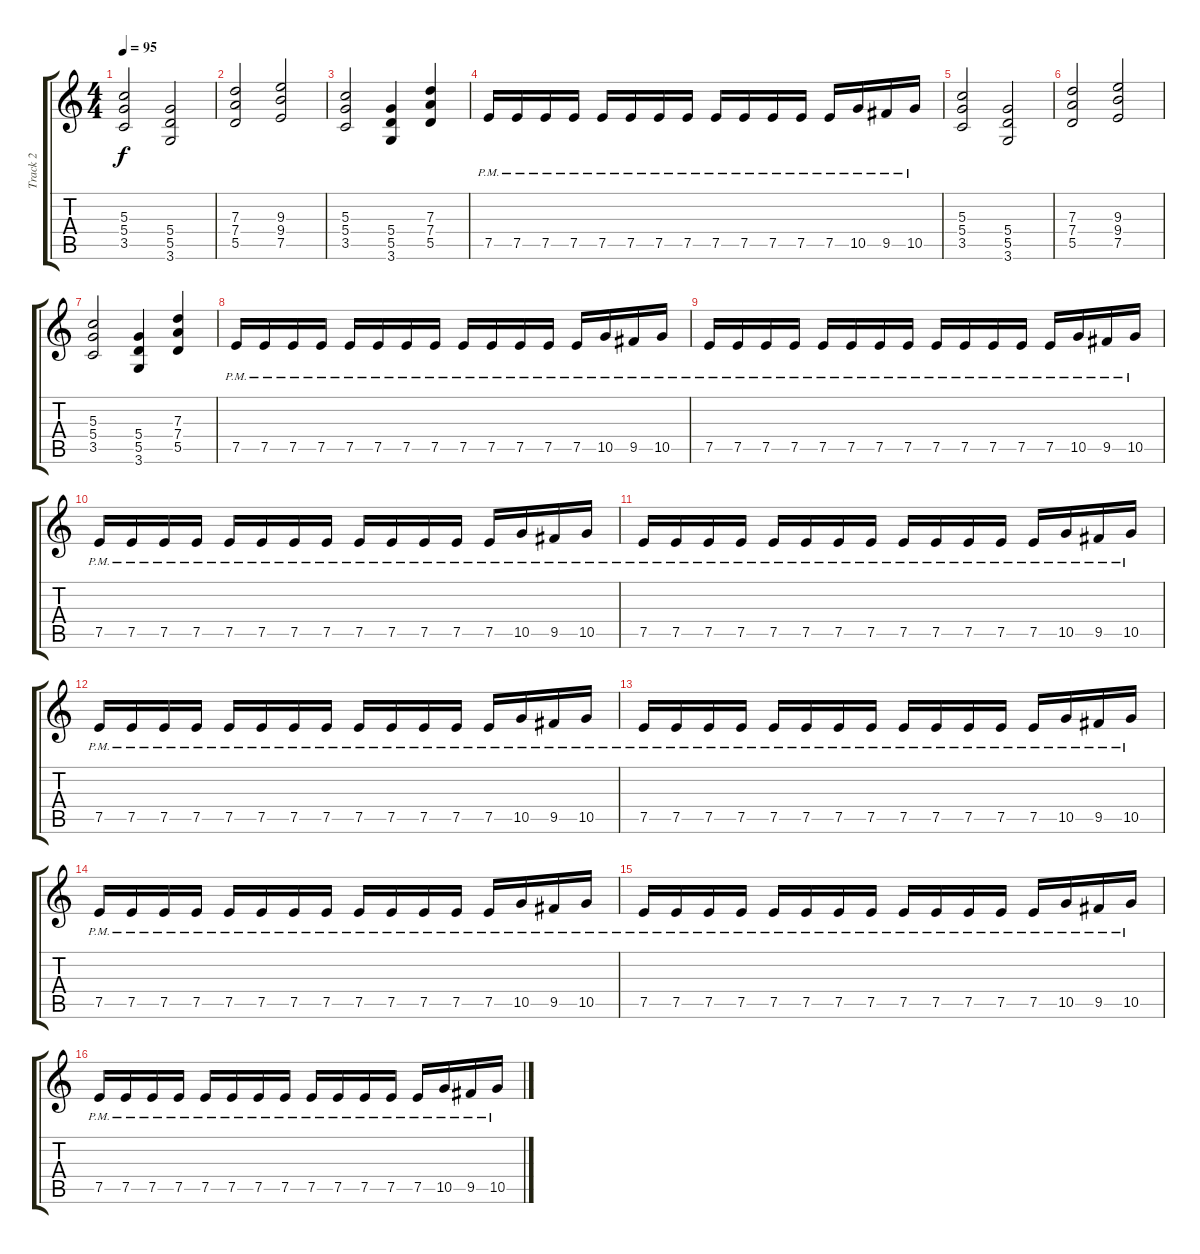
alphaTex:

\track ("Track 2" "Track 2") {instrument electricguitarclean}
\staff {score tabs}
\tuning (E4 B3 G3 D3 A2 E2) {hide}
\ts (4 4)
\tempo 95
\clef g2
\ks c
(5.3 5.4 3.5).2{dy f} (5.4 5.5 3.6).2 |
(7.3 7.4 5.5).2 (9.3 9.4 7.5).2 |
(5.3 5.4 3.5).2 (5.4 5.5 3.6).4 (7.3 7.4 5.5).4 |
7.5{pm}.16 7.5{pm}.16 7.5{pm}.16 7.5{pm}.16 7.5{pm}.16 7.5{pm}.16 7.5{pm}.16 7.5{pm}.16 7.5{pm}.16 7.5{pm}.16 7.5{pm}.16 7.5{pm}.16 7.5{pm}.16 10.5{pm}.16 9.5{pm}.16 10.5{pm}.16 |
(5.3 5.4 3.5).2 (5.4 5.5 3.6).2 |
(7.3 7.4 5.5).2 (9.3 9.4 7.5).2 |
(5.3 5.4 3.5).2 (5.4 5.5 3.6).4 (7.3 7.4 5.5).4 |
7.5{pm}.16 7.5{pm}.16 7.5{pm}.16 7.5{pm}.16 7.5{pm}.16 7.5{pm}.16 7.5{pm}.16 7.5{pm}.16 7.5{pm}.16 7.5{pm}.16 7.5{pm}.16 7.5{pm}.16 7.5{pm}.16 10.5{pm}.16 9.5{pm}.16 10.5{pm}.16 |
7.5{pm}.16 7.5{pm}.16 7.5{pm}.16 7.5{pm}.16 7.5{pm}.16 7.5{pm}.16 7.5{pm}.16 7.5{pm}.16 7.5{pm}.16 7.5{pm}.16 7.5{pm}.16 7.5{pm}.16 7.5{pm}.16 10.5{pm}.16 9.5{pm}.16 10.5{pm}.16 |
7.5{pm}.16 7.5{pm}.16 7.5{pm}.16 7.5{pm}.16 7.5{pm}.16 7.5{pm}.16 7.5{pm}.16 7.5{pm}.16 7.5{pm}.16 7.5{pm}.16 7.5{pm}.16 7.5{pm}.16 7.5{pm}.16 10.5{pm}.16 9.5{pm}.16 10.5{pm}.16 |
7.5{pm}.16 7.5{pm}.16 7.5{pm}.16 7.5{pm}.16 7.5{pm}.16 7.5{pm}.16 7.5{pm}.16 7.5{pm}.16 7.5{pm}.16 7.5{pm}.16 7.5{pm}.16 7.5{pm}.16 7.5{pm}.16 10.5{pm}.16 9.5{pm}.16 10.5{pm}.16 |
7.5{pm}.16 7.5{pm}.16 7.5{pm}.16 7.5{pm}.16 7.5{pm}.16 7.5{pm}.16 7.5{pm}.16 7.5{pm}.16 7.5{pm}.16 7.5{pm}.16 7.5{pm}.16 7.5{pm}.16 7.5{pm}.16 10.5{pm}.16 9.5{pm}.16 10.5{pm}.16 |
7.5{pm}.16 7.5{pm}.16 7.5{pm}.16 7.5{pm}.16 7.5{pm}.16 7.5{pm}.16 7.5{pm}.16 7.5{pm}.16 7.5{pm}.16 7.5{pm}.16 7.5{pm}.16 7.5{pm}.16 7.5{pm}.16 10.5{pm}.16 9.5{pm}.16 10.5{pm}.16 |
7.5{pm}.16 7.5{pm}.16 7.5{pm}.16 7.5{pm}.16 7.5{pm}.16 7.5{pm}.16 7.5{pm}.16 7.5{pm}.16 7.5{pm}.16 7.5{pm}.16 7.5{pm}.16 7.5{pm}.16 7.5{pm}.16 10.5{pm}.16 9.5{pm}.16 10.5{pm}.16 |
7.5{pm}.16 7.5{pm}.16 7.5{pm}.16 7.5{pm}.16 7.5{pm}.16 7.5{pm}.16 7.5{pm}.16 7.5{pm}.16 7.5{pm}.16 7.5{pm}.16 7.5{pm}.16 7.5{pm}.16 7.5{pm}.16 10.5{pm}.16 9.5{pm}.16 10.5{pm}.16 |
7.5{pm}.16 7.5{pm}.16 7.5{pm}.16 7.5{pm}.16 7.5{pm}.16 7.5{pm}.16 7.5{pm}.16 7.5{pm}.16 7.5{pm}.16 7.5{pm}.16 7.5{pm}.16 7.5{pm}.16 7.5{pm}.16 10.5{pm}.16 9.5{pm}.16 10.5{pm}.16
